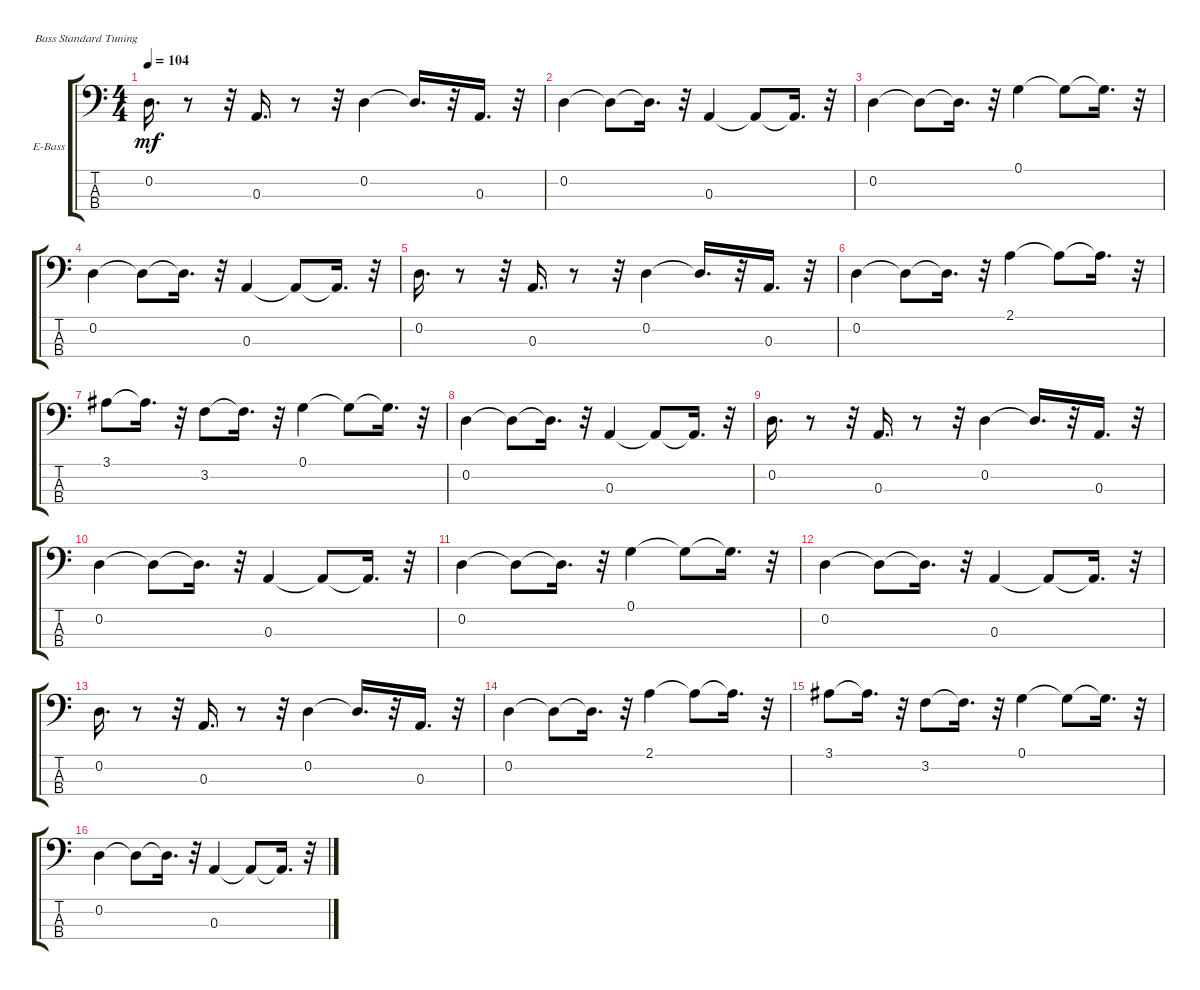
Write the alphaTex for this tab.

\bracketExtendMode groupsimilarinstruments
\firstSystemTrackNameOrientation horizontal
\otherSystemsTrackNameOrientation horizontal
\track ("" "E-Bass") {instrument electricbassfinger}
\staff {score tabs}
\tuning (G2 D2 A1 E1)
\ts (4 4)
\tempo 104
\clef f4
\ks c
0.2.16{d dy mf} r.8 r.32 0.3.16{d} r.8 r.32 0.2.4 0.2{t}.16{d} r.32 0.3.16{d} r.32 |
0.2.4 0.2{t}.8 0.2{t}.16{d} r.32 0.3.4 0.3{t}.8 0.3{t}.16{d} r.32 |
0.2.4 0.2{t}.8 0.2{t}.16{d} r.32 0.1.4 0.1{t}.8 0.1{t}.16{d} r.32 |
0.2.4 0.2{t}.8 0.2{t}.16{d} r.32 0.3.4 0.3{t}.8 0.3{t}.16{d} r.32 |
0.2.16{d} r.8 r.32 0.3.16{d} r.8 r.32 0.2.4 0.2{t}.16{d} r.32 0.3.16{d} r.32 |
0.2.4 0.2{t}.8 0.2{t}.16{d} r.32 2.1.4 2.1{t}.8 2.1{t}.16{d} r.32 |
3.1.8 3.1{t}.16{d} r.32 3.2.8 3.2{t}.16{d} r.32 0.1.4 0.1{t}.8 0.1{t}.16{d} r.32 |
0.2.4 0.2{t}.8 0.2{t}.16{d} r.32 0.3.4 0.3{t}.8 0.3{t}.16{d} r.32 |
0.2.16{d} r.8 r.32 0.3.16{d} r.8 r.32 0.2.4 0.2{t}.16{d} r.32 0.3.16{d} r.32 |
0.2.4 0.2{t}.8 0.2{t}.16{d} r.32 0.3.4 0.3{t}.8 0.3{t}.16{d} r.32 |
0.2.4 0.2{t}.8 0.2{t}.16{d} r.32 0.1.4 0.1{t}.8 0.1{t}.16{d} r.32 |
0.2.4 0.2{t}.8 0.2{t}.16{d} r.32 0.3.4 0.3{t}.8 0.3{t}.16{d} r.32 |
0.2.16{d} r.8 r.32 0.3.16{d} r.8 r.32 0.2.4 0.2{t}.16{d} r.32 0.3.16{d} r.32 |
0.2.4 0.2{t}.8 0.2{t}.16{d} r.32 2.1.4 2.1{t}.8 2.1{t}.16{d} r.32 |
3.1.8 3.1{t}.16{d} r.32 3.2.8 3.2{t}.16{d} r.32 0.1.4 0.1{t}.8 0.1{t}.16{d} r.32 |
0.2.4 0.2{t}.8 0.2{t}.16{d} r.32 0.3.4 0.3{t}.8 0.3{t}.16{d} r.32
